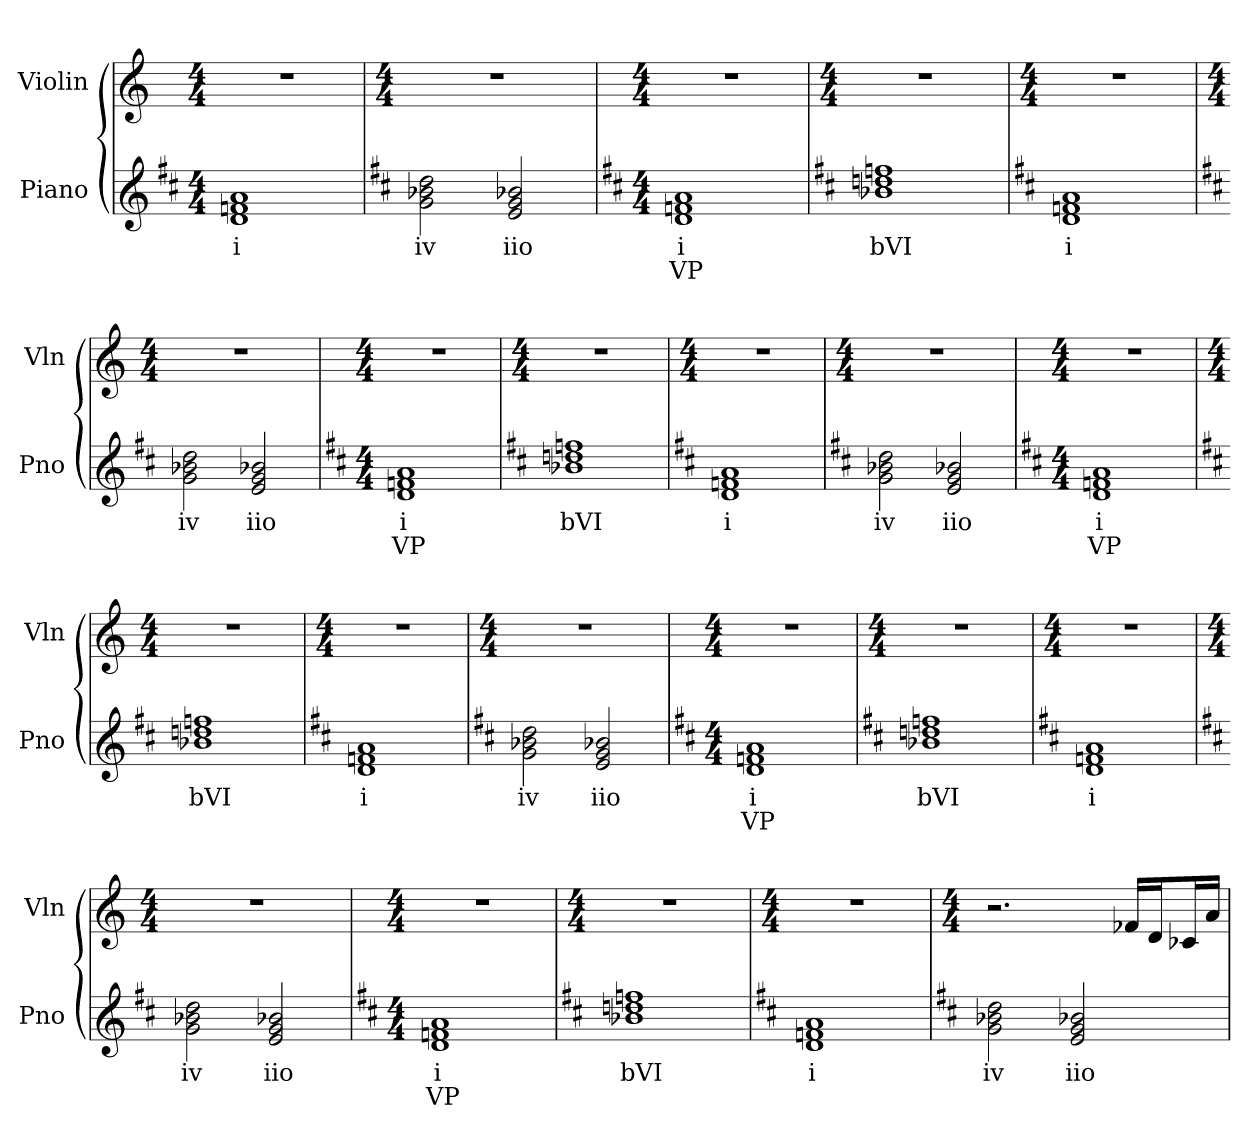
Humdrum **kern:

**kern	**text	**text	**kern
*part2	*part2	*part2	*part1
*staff2	*staff2	*staff2	*staff1
*I"Piano	*	*	*I"Violin
*I'Pno	*	*	*I'Vln
*k[f#c#]	*	*	*
*D:	*	*	*
*M4/4	*	*	*M4/4
=	=	=	=
1d 1fn 1a	i	.	1r
=	=	=	=
*k[f#c#]	*	*	*
*D:	*	*	*
*	*	*	*M4/4
2g 2b-X 2dd	iv	.	1r
2e 2g 2b-X	iio	.	.
=	=	=	=
*k[f#c#]	*	*	*
*D:	*	*	*
*M4/4	*	*	*M4/4
1d 1fn 1a	i	VP	1r
=	=	=	=
*k[f#c#]	*	*	*
*D:	*	*	*
*	*	*	*M4/4
1b-X 1ddn 1ffn	bVI	.	1r
=	=	=	=
*k[f#c#]	*	*	*
*D:	*	*	*
*	*	*	*M4/4
1d 1fn 1a	i	.	1r
=	=	=	=
*k[f#c#]	*	*	*
*D:	*	*	*
*	*	*	*M4/4
2g 2b-X 2dd	iv	.	1r
2e 2g 2b-X	iio	.	.
=	=	=	=
*k[f#c#]	*	*	*
*D:	*	*	*
*M4/4	*	*	*M4/4
1d 1fn 1a	i	VP	1r
=	=	=	=
*k[f#c#]	*	*	*
*D:	*	*	*
*	*	*	*M4/4
1b-X 1ddn 1ffn	bVI	.	1r
=	=	=	=
*k[f#c#]	*	*	*
*D:	*	*	*
*	*	*	*M4/4
1d 1fn 1a	i	.	1r
=	=	=	=
*k[f#c#]	*	*	*
*D:	*	*	*
*	*	*	*M4/4
2g 2b-X 2dd	iv	.	1r
2e 2g 2b-X	iio	.	.
=	=	=	=
*k[f#c#]	*	*	*
*D:	*	*	*
*M4/4	*	*	*M4/4
1d 1fn 1a	i	VP	1r
=	=	=	=
*k[f#c#]	*	*	*
*D:	*	*	*
*	*	*	*M4/4
1b-X 1ddn 1ffn	bVI	.	1r
=	=	=	=
*k[f#c#]	*	*	*
*D:	*	*	*
*	*	*	*M4/4
1d 1fn 1a	i	.	1r
=	=	=	=
*k[f#c#]	*	*	*
*D:	*	*	*
*	*	*	*M4/4
2g 2b-X 2dd	iv	.	1r
2e 2g 2b-X	iio	.	.
=	=	=	=
*k[f#c#]	*	*	*
*D:	*	*	*
*M4/4	*	*	*M4/4
1d 1fn 1a	i	VP	1r
=	=	=	=
*k[f#c#]	*	*	*
*D:	*	*	*
*	*	*	*M4/4
1b-X 1ddn 1ffn	bVI	.	1r
=	=	=	=
*k[f#c#]	*	*	*
*D:	*	*	*
*	*	*	*M4/4
1d 1fn 1a	i	.	1r
=	=	=	=
*k[f#c#]	*	*	*
*D:	*	*	*
*	*	*	*M4/4
2g 2b-X 2dd	iv	.	1r
2e 2g 2b-X	iio	.	.
=	=	=	=
*k[f#c#]	*	*	*
*D:	*	*	*
*M4/4	*	*	*M4/4
1d 1fn 1a	i	VP	1r
=	=	=	=
*k[f#c#]	*	*	*
*D:	*	*	*
*	*	*	*M4/4
1b-X 1ddn 1ffn	bVI	.	1r
=	=	=	=
*k[f#c#]	*	*	*
*D:	*	*	*
*	*	*	*M4/4
1d 1fn 1a	i	.	1r
=	=	=	=
*k[f#c#]	*	*	*
*D:	*	*	*
*	*	*	*M4/4
2g 2b-X 2dd	iv	.	2.r
2e 2g 2b-X	iio	.	.
.	.	.	16f-XLL
.	.	.	16dJ
.	.	.	16c-XL
.	.	.	16aJJ
=	=	=	=
*-	*-	*-	*-
